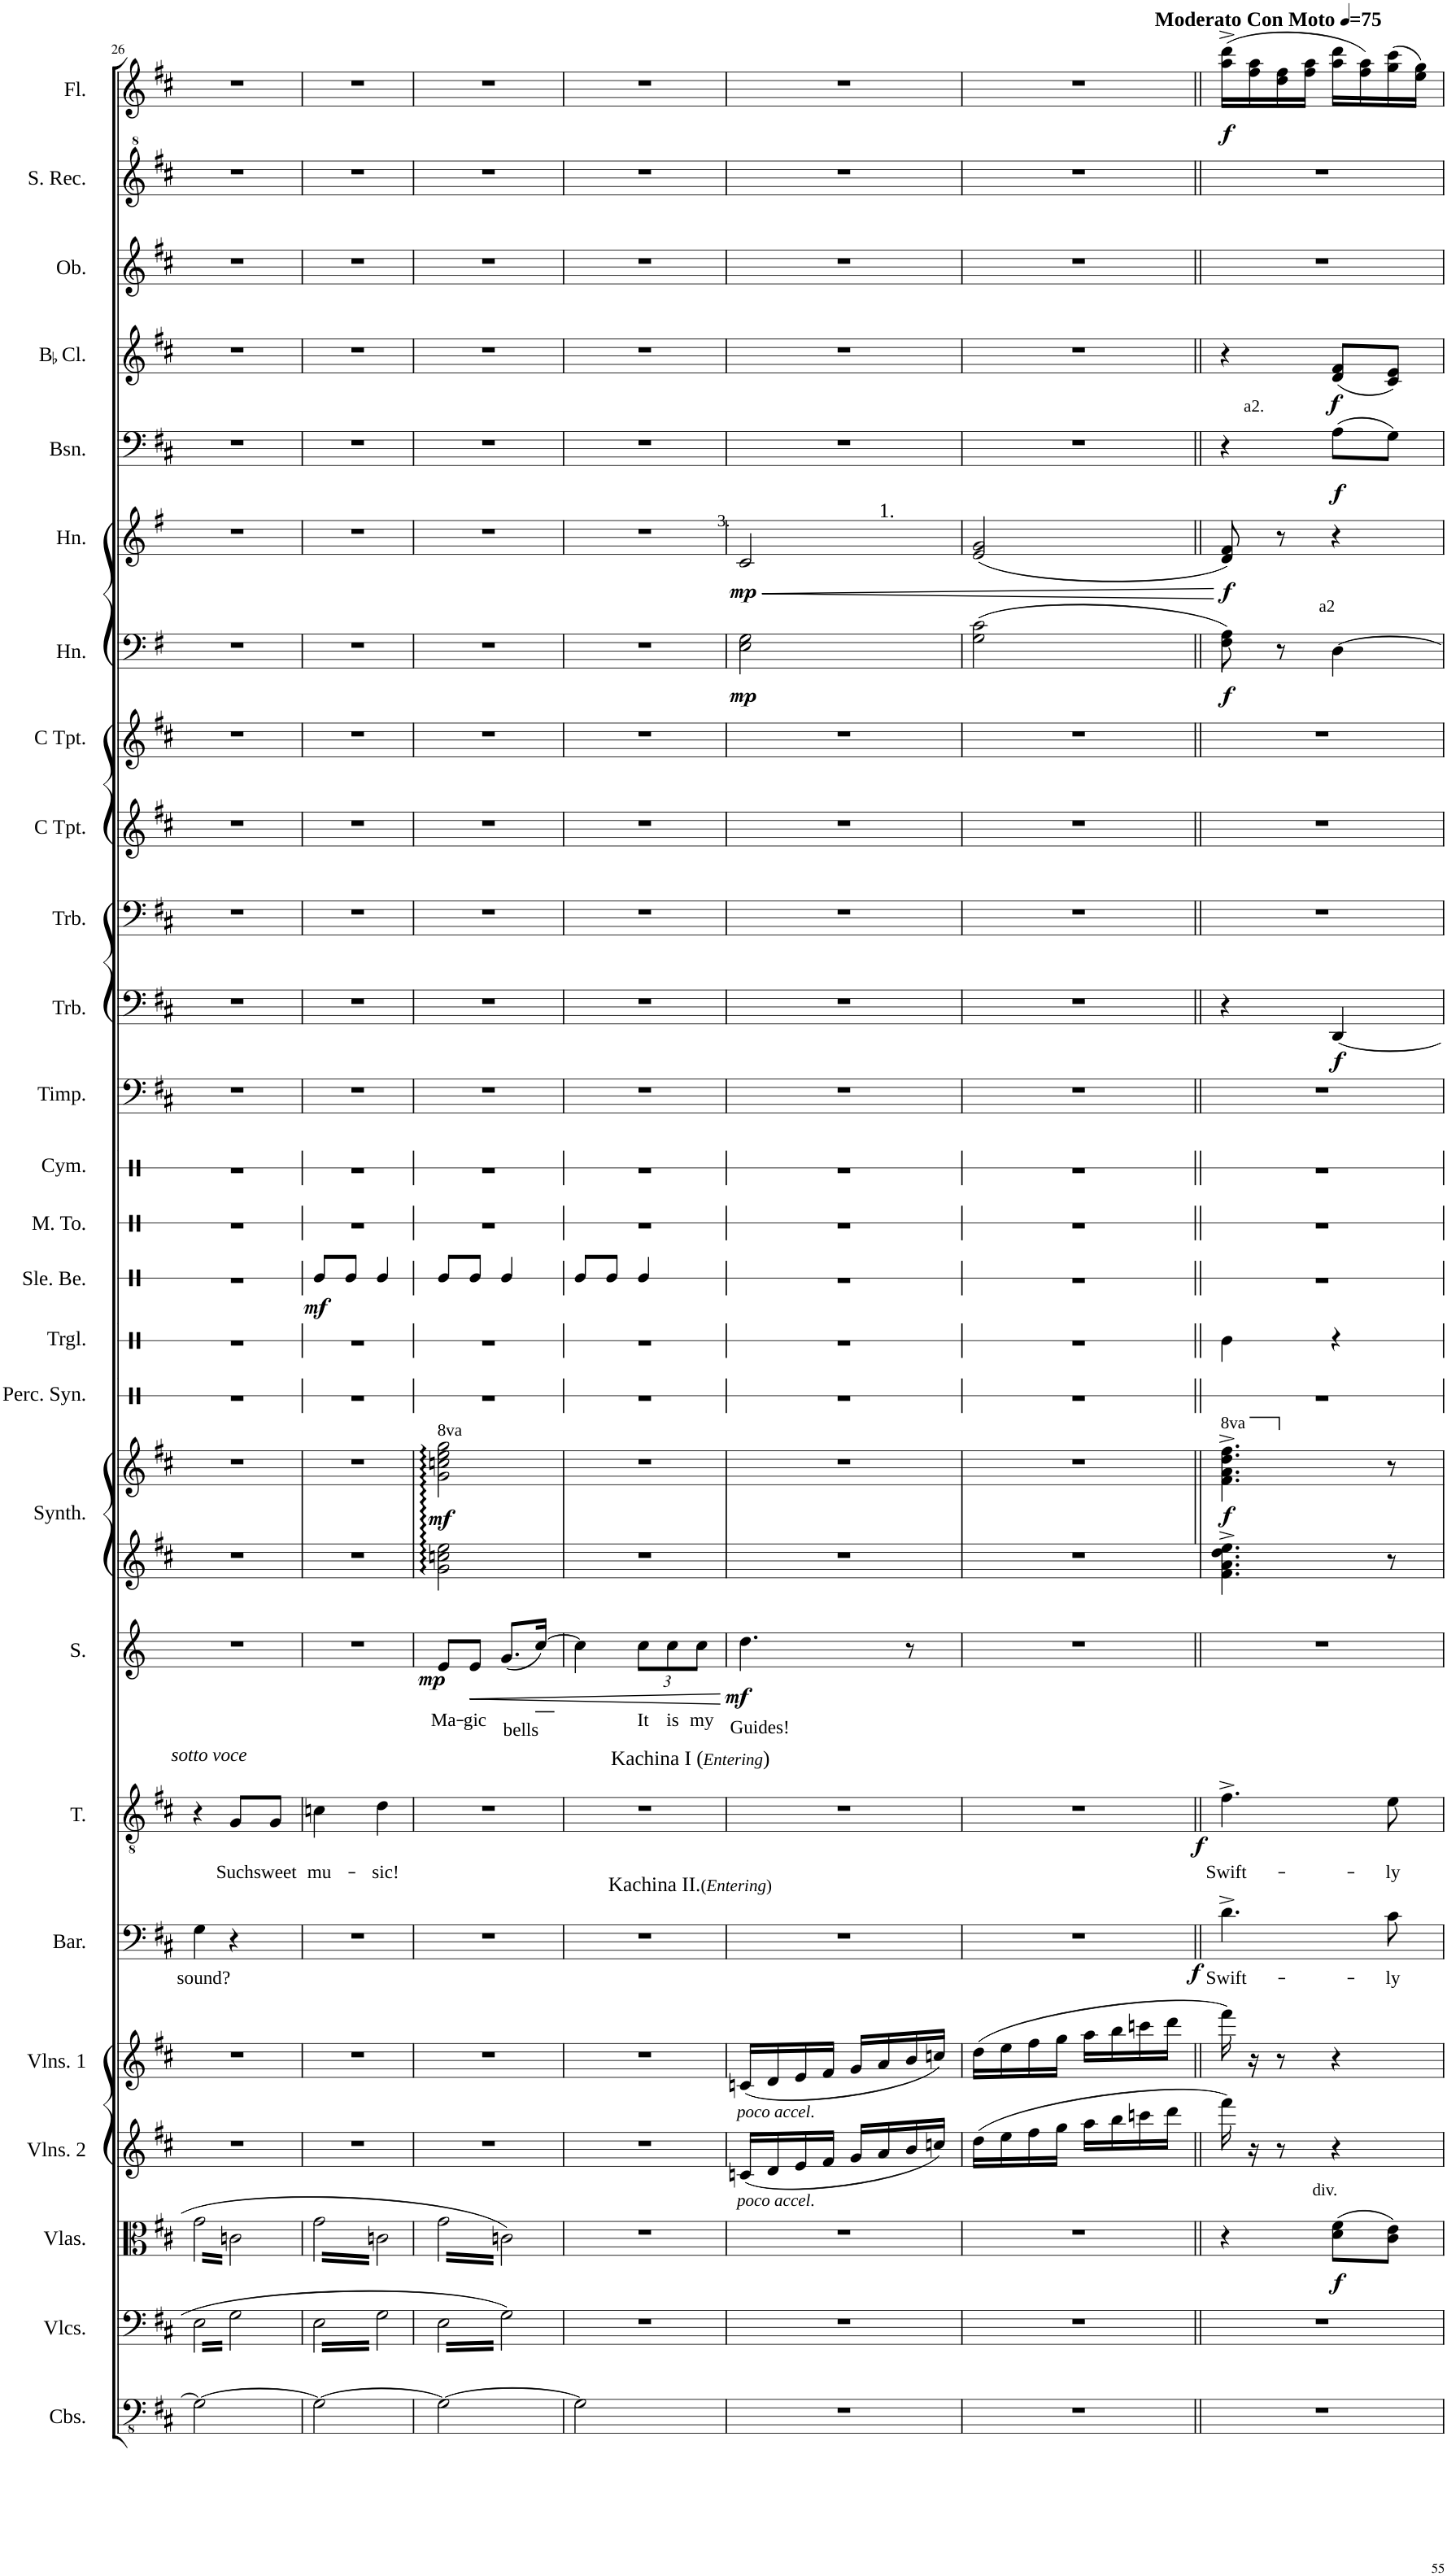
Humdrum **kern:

**kern	**kern	**kern	**dynam	**kern	**kern	**kern	**text	**dynam	**kern	**text	**dynam	**kern	**text	**dynam	**kern	**kern	**dynam	**kern	**kern	**kern	**dynam	**kern	**kern	**kern	**kern	**dynam	**kern	**kern	**kern	**kern	**dynam	**kern	**dynam	**kern	**dynam	**kern	**dynam	**kern	**kern	**kern	**dynam
*part26	*part25	*part24	*part24	*part23	*part22	*part21	*part21	*part21	*part20	*part20	*part20	*part19	*part19	*part19	*part18	*part18	*part18	*part17	*part16	*part15	*part15	*part14	*part13	*part12	*part11	*part11	*part10	*part9	*part8	*part7	*part7	*part6	*part6	*part5	*part5	*part4	*part4	*part3	*part2	*part1	*part1
*staff27	*staff26	*staff25	*staff25	*staff24	*staff23	*staff22	*staff22	*staff22	*staff21	*staff21	*staff21	*staff20	*staff20	*staff20	*staff19	*staff18	*staff18/19	*staff17	*staff16	*staff15	*staff15	*staff14	*staff13	*staff12	*staff11	*staff11	*staff10	*staff9	*staff8	*staff7	*staff7	*staff6	*staff6	*staff5	*staff5	*staff4	*staff4	*staff3	*staff2	*staff1	*staff1
*I"Contrabasses	*I"Violoncellos	*I"Violas	*	*I"Violins 2	*I"Violins 1	*I"Baritone	*	*	*I"Tenor	*	*	*I"Soprano	*	*	*I"Keyboard Synthesizer	*	*	*I"Percussion Synthesizer	*I"Triangle	*I"Sleigh Bells	*	*I"Mid Tom	*I"Cymbal	*I"Timpani	*I"Trombone	*	*I"Trombone	*I"C Trumpet	*I"C Trumpet	*I"Horn	*	*I"Horn	*	*I"Bassoon	*	*I"BaccidentalFlat Clarinet	*	*I"Oboe	*I"Soprano Recorder	*I"Flute	*
*I'Cbs.	*I'Vlcs.	*I'Vlas.	*	*I'Vlns. 2	*I'Vlns. 1	*I'Bar.	*	*	*I'T.	*	*	*I'S.	*	*	*I'Synth.	*	*	*I'Perc. Syn.	*I'Trgl.	*I'Sle. Be.	*	*I'M. To.	*I'Cym.	*I'Timp.	*I'Trb.	*	*I'Trb.	*I'C Tpt.	*I'C Tpt.	*I'Hn.	*	*I'Hn.	*	*I'Bsn.	*	*I'BaccidentalFlat Cl.	*	*I'Ob.	*I'S. Rec.	*I'Fl.	*
!!LO:PB:g=z
*clefFv4	*clefF4	*clefC3	*	*clefG2	*clefG2	*clefF4	*	*	*clefGv2	*	*	*clefG2	*	*	*clefG2	*clefG2	*	*clefX	*clefX	*clefX	*	*clefX	*clefX	*clefF4	*clefF4	*	*clefF4	*clefG2	*clefG2	*clefF4	*	*clefG2	*	*clefF4	*	*clefG2	*	*clefG2	*clefG^2	*clefG2	*
*	*	*	*	*	*	*	*	*	*	*	*	*	*	*	*	*	*	*	*	*	*	*	*	*	*	*	*	*	*	*ITrd4c7	*	*ITrd4c7	*	*	*	*ITrd1c2	*	*	*	*	*
*k[f#c#]	*k[f#c#]	*k[f#c#]	*	*k[f#c#]	*k[f#c#]	*k[f#c#]	*	*	*k[f#c#]	*	*	*k[]	*	*	*k[f#c#]	*k[f#c#]	*	*k[]	*k[]	*k[]	*	*k[]	*k[]	*k[f#c#]	*k[f#c#]	*	*k[f#c#]	*k[f#c#]	*k[f#c#]	*k[f#]	*	*k[f#]	*	*k[f#c#]	*	*k[f#c#]	*	*k[f#c#]	*k[f#c#]	*k[f#c#]	*
*M2/4	*M2/4	*M2/4	*	*M2/4	*M2/4	*M2/4	*	*	*M2/4	*	*	*M2/4	*	*	*M2/4	*M2/4	*	*M2/4	*M2/4	*M2/4	*	*M2/4	*M2/4	*M2/4	*M2/4	*	*M2/4	*M2/4	*M2/4	*M2/4	*	*M2/4	*	*M2/4	*	*M2/4	*	*M2/4	*M2/4	*M2/4	*
=26	=26	=26	=26	=26	=26	=26	=26	=26	=26	=26	=26	=26	=26	=26	=26	=26	=26	=26	=26	=26	=26	=26	=26	=26	=26	=26	=26	=26	=26	=26	=26	=26	=26	=26	=26	=26	=26	=26	=26	=26	=26
!	!	!	!	!	!	!	!LO:LY:b	!	!	!	!	!	!	!	!	!	!	!	!	!	!	!	!	!	!	!	!	!	!	!	!	!	!	!	!	!	!	!	!	!	!
*	*tremolo	*	*	*	*	*	*	*	*	*	*	*	*	*	*	*	*	*	*	*	*	*	*	*	*	*	*	*	*	*	*	*	*	*	*	*	*	*	*	*	*
*	*	*tremolo	*	*	*	*	*	*	*	*	*	*	*	*	*	*	*	*	*	*	*	*	*	*	*	*	*	*	*	*	*	*	*	*	*	*	*	*	*	*	*
2GG\_	32E\LLL	32g\LLL	.	2r	2r	4G\	sound?	.	4r	.	.	2r	.	.	2r	2r	.	2r	2r	2r	.	2r	2r	2r	2r	.	2r	2r	2r	2r	.	2r	.	2r	.	2r	.	2r	2r	2r	.
.	32G\	32cn\	.	.	.	.	.	.	.	.	.	.	.	.	.	.	.	.	.	.	.	.	.	.	.	.	.	.	.	.	.	.	.	.	.	.	.	.	.	.	.
.	32E\	32g\	.	.	.	.	.	.	.	.	.	.	.	.	.	.	.	.	.	.	.	.	.	.	.	.	.	.	.	.	.	.	.	.	.	.	.	.	.	.	.
.	32G\	32cn\	.	.	.	.	.	.	.	.	.	.	.	.	.	.	.	.	.	.	.	.	.	.	.	.	.	.	.	.	.	.	.	.	.	.	.	.	.	.	.
.	32E\	32g\	.	.	.	.	.	.	.	.	.	.	.	.	.	.	.	.	.	.	.	.	.	.	.	.	.	.	.	.	.	.	.	.	.	.	.	.	.	.	.
.	32G\	32cn\	.	.	.	.	.	.	.	.	.	.	.	.	.	.	.	.	.	.	.	.	.	.	.	.	.	.	.	.	.	.	.	.	.	.	.	.	.	.	.
.	32E\	32g\	.	.	.	.	.	.	.	.	.	.	.	.	.	.	.	.	.	.	.	.	.	.	.	.	.	.	.	.	.	.	.	.	.	.	.	.	.	.	.
.	32G\	32cn\	.	.	.	.	.	.	.	.	.	.	.	.	.	.	.	.	.	.	.	.	.	.	.	.	.	.	.	.	.	.	.	.	.	.	.	.	.	.	.
!	!	!	!	!	!	!	!	!	!LO:TX:a:i:t=sotto voce	!	!	!	!	!	!	!	!	!	!	!	!	!	!	!	!	!	!	!	!	!	!	!	!	!	!	!	!	!	!	!	!
!	!	!	!	!	!	!	!	!	!	!LO:LY:b	!	!	!	!	!	!	!	!	!	!	!	!	!	!	!	!	!	!	!	!	!	!	!	!	!	!	!	!	!	!	!
.	32E\	32g\	.	.	.	4r	.	.	8G/L	Such	.	.	.	.	.	.	.	.	.	.	.	.	.	.	.	.	.	.	.	.	.	.	.	.	.	.	.	.	.	.	.
.	32G\	32cn\	.	.	.	.	.	.	.	.	.	.	.	.	.	.	.	.	.	.	.	.	.	.	.	.	.	.	.	.	.	.	.	.	.	.	.	.	.	.	.
.	32E\	32g\	.	.	.	.	.	.	.	.	.	.	.	.	.	.	.	.	.	.	.	.	.	.	.	.	.	.	.	.	.	.	.	.	.	.	.	.	.	.	.
.	32G\	32cn\	.	.	.	.	.	.	.	.	.	.	.	.	.	.	.	.	.	.	.	.	.	.	.	.	.	.	.	.	.	.	.	.	.	.	.	.	.	.	.
!	!	!	!	!	!	!	!	!	!	!LO:LY:b	!	!	!	!	!	!	!	!	!	!	!	!	!	!	!	!	!	!	!	!	!	!	!	!	!	!	!	!	!	!	!
.	32E\	32g\	.	.	.	.	.	.	8G/J	sweet	.	.	.	.	.	.	.	.	.	.	.	.	.	.	.	.	.	.	.	.	.	.	.	.	.	.	.	.	.	.	.
.	32G\	32cn\	.	.	.	.	.	.	.	.	.	.	.	.	.	.	.	.	.	.	.	.	.	.	.	.	.	.	.	.	.	.	.	.	.	.	.	.	.	.	.
.	32E\	32g\	.	.	.	.	.	.	.	.	.	.	.	.	.	.	.	.	.	.	.	.	.	.	.	.	.	.	.	.	.	.	.	.	.	.	.	.	.	.	.
.	32G\JJJ	32cn\JJJ	.	.	.	.	.	.	.	.	.	.	.	.	.	.	.	.	.	.	.	.	.	.	.	.	.	.	.	.	.	.	.	.	.	.	.	.	.	.	.
=27	=27	=27	=27	=27	=27	=27	=27	=27	=27	=27	=27	=27	=27	=27	=27	=27	=27	=27	=27	=27	=27	=27	=27	=27	=27	=27	=27	=27	=27	=27	=27	=27	=27	=27	=27	=27	=27	=27	=27	=27	=27
!	!	!	!	!	!	!	!	!	!	!LO:LY:b	!	!	!	!	!	!	!	!	!	!	!LO:DY:b	!	!	!	!	!	!	!	!	!	!	!	!	!	!	!	!	!	!	!	!
2GG\_	32E\LLL	32g\LLL	.	2r	2r	2r	.	.	4cn\	mu-	.	2r	.	.	2r	2r	.	2r	2r	8Re/L	mf	2r	2r	2r	2r	.	2r	2r	2r	2r	.	2r	.	2r	.	2r	.	2r	2r	2r	.
.	32G\	32cn\	.	.	.	.	.	.	.	.	.	.	.	.	.	.	.	.	.	.	.	.	.	.	.	.	.	.	.	.	.	.	.	.	.	.	.	.	.	.	.
.	32E\	32g\	.	.	.	.	.	.	.	.	.	.	.	.	.	.	.	.	.	.	.	.	.	.	.	.	.	.	.	.	.	.	.	.	.	.	.	.	.	.	.
.	32G\	32cn\	.	.	.	.	.	.	.	.	.	.	.	.	.	.	.	.	.	.	.	.	.	.	.	.	.	.	.	.	.	.	.	.	.	.	.	.	.	.	.
.	32E\	32g\	.	.	.	.	.	.	.	.	.	.	.	.	.	.	.	.	.	8Re/J	.	.	.	.	.	.	.	.	.	.	.	.	.	.	.	.	.	.	.	.	.
.	32G\	32cn\	.	.	.	.	.	.	.	.	.	.	.	.	.	.	.	.	.	.	.	.	.	.	.	.	.	.	.	.	.	.	.	.	.	.	.	.	.	.	.
.	32E\	32g\	.	.	.	.	.	.	.	.	.	.	.	.	.	.	.	.	.	.	.	.	.	.	.	.	.	.	.	.	.	.	.	.	.	.	.	.	.	.	.
.	32G\	32cn\	.	.	.	.	.	.	.	.	.	.	.	.	.	.	.	.	.	.	.	.	.	.	.	.	.	.	.	.	.	.	.	.	.	.	.	.	.	.	.
!	!	!	!	!	!	!	!	!	!	!LO:LY:b	!	!	!	!	!	!	!	!	!	!	!	!	!	!	!	!	!	!	!	!	!	!	!	!	!	!	!	!	!	!	!
.	32E\	32g\	.	.	.	.	.	.	4d\	-sic!	.	.	.	.	.	.	.	.	.	4Re/	.	.	.	.	.	.	.	.	.	.	.	.	.	.	.	.	.	.	.	.	.
.	32G\	32cn\	.	.	.	.	.	.	.	.	.	.	.	.	.	.	.	.	.	.	.	.	.	.	.	.	.	.	.	.	.	.	.	.	.	.	.	.	.	.	.
.	32E\	32g\	.	.	.	.	.	.	.	.	.	.	.	.	.	.	.	.	.	.	.	.	.	.	.	.	.	.	.	.	.	.	.	.	.	.	.	.	.	.	.
.	32G\	32cn\	.	.	.	.	.	.	.	.	.	.	.	.	.	.	.	.	.	.	.	.	.	.	.	.	.	.	.	.	.	.	.	.	.	.	.	.	.	.	.
.	32E\	32g\	.	.	.	.	.	.	.	.	.	.	.	.	.	.	.	.	.	.	.	.	.	.	.	.	.	.	.	.	.	.	.	.	.	.	.	.	.	.	.
.	32G\	32cn\	.	.	.	.	.	.	.	.	.	.	.	.	.	.	.	.	.	.	.	.	.	.	.	.	.	.	.	.	.	.	.	.	.	.	.	.	.	.	.
.	32E\	32g\	.	.	.	.	.	.	.	.	.	.	.	.	.	.	.	.	.	.	.	.	.	.	.	.	.	.	.	.	.	.	.	.	.	.	.	.	.	.	.
.	32G\JJJ	32cn\JJJ	.	.	.	.	.	.	.	.	.	.	.	.	.	.	.	.	.	.	.	.	.	.	.	.	.	.	.	.	.	.	.	.	.	.	.	.	.	.	.
=28	=28	=28	=28	=28	=28	=28	=28	=28	=28	=28	=28	=28	=28	=28	=28	=28	=28	=28	=28	=28	=28	=28	=28	=28	=28	=28	=28	=28	=28	=28	=28	=28	=28	=28	=28	=28	=28	=28	=28	=28	=28
!	!	!	!	!	!	!	!	!	!	!	!	!	!LO:LY:b	!	!	!	!	!	!	!	!	!	!	!	!	!	!	!	!	!	!	!	!	!	!	!	!	!	!	!	!
*	*	*	*	*	*	*	*	*	*	*	*	*	*	*	*	*8va	*	*	*	*	*	*	*	*	*	*	*	*	*	*	*	*	*	*	*	*	*	*	*	*	*
!	!	!	!	!	!	!	!	!	!	!	!	!	!	!LO:DY:b	!	!	!LO:DY:b	!	!	!	!	!	!	!	!	!	!	!	!	!	!	!	!	!	!	!	!	!	!	!	!
2GG\_	32E\LLL	32g\LLL	.	2r	2r	2r	.	.	2r	.	.	8e/L	Ma-	mp	2g\ 2ccn\ 2ee\	2gg\ 2cccn\ 2eee\ 2ggg\	mf	2r	2r	8Re/L	.	2r	2r	2r	2r	.	2r	2r	2r	2r	.	2r	.	2r	.	2r	.	2r	2r	2r	.
.	32G\	32cn\	.	.	.	.	.	.	.	.	.	.	.	.	.	.	.	.	.	.	.	.	.	.	.	.	.	.	.	.	.	.	.	.	.	.	.	.	.	.	.
.	32E\	32g\	.	.	.	.	.	.	.	.	.	.	.	.	.	.	.	.	.	.	.	.	.	.	.	.	.	.	.	.	.	.	.	.	.	.	.	.	.	.	.
.	32G\	32cn\	.	.	.	.	.	.	.	.	.	.	.	.	.	.	.	.	.	.	.	.	.	.	.	.	.	.	.	.	.	.	.	.	.	.	.	.	.	.	.
!	!	!	!	!	!	!	!	!	!	!	!	!	!LO:LY:b	!LO:HP:b	!	!	!	!	!	!	!	!	!	!	!	!	!	!	!	!	!	!	!	!	!	!	!	!	!	!	!
.	32E\	32g\	.	.	.	.	.	.	.	.	.	8e/J	-gic	<	.	.	.	.	.	8Re/J	.	.	.	.	.	.	.	.	.	.	.	.	.	.	.	.	.	.	.	.	.
.	32G\	32cn\	.	.	.	.	.	.	.	.	.	.	.	.	.	.	.	.	.	.	.	.	.	.	.	.	.	.	.	.	.	.	.	.	.	.	.	.	.	.	.
.	32E\	32g\	.	.	.	.	.	.	.	.	.	.	.	.	.	.	.	.	.	.	.	.	.	.	.	.	.	.	.	.	.	.	.	.	.	.	.	.	.	.	.
.	32G\	32cn\	.	.	.	.	.	.	.	.	.	.	.	.	.	.	.	.	.	.	.	.	.	.	.	.	.	.	.	.	.	.	.	.	.	.	.	.	.	.	.
!	!	!	!	!	!	!	!	!	!	!	!	!	!LO:LY:b	!	!	!	!	!	!	!	!	!	!	!	!	!	!	!	!	!	!	!	!	!	!	!	!	!	!	!	!
.	32E\	32g\	.	.	.	.	.	.	.	.	.	(8.g/L	bells	.	.	.	.	.	.	4Re/	.	.	.	.	.	.	.	.	.	.	.	.	.	.	.	.	.	.	.	.	.
.	32G\	32cn\	.	.	.	.	.	.	.	.	.	.	.	.	.	.	.	.	.	.	.	.	.	.	.	.	.	.	.	.	.	.	.	.	.	.	.	.	.	.	.
.	32E\	32g\	.	.	.	.	.	.	.	.	.	.	.	.	.	.	.	.	.	.	.	.	.	.	.	.	.	.	.	.	.	.	.	.	.	.	.	.	.	.	.
.	32G\	32cn\	.	.	.	.	.	.	.	.	.	.	.	.	.	.	.	.	.	.	.	.	.	.	.	.	.	.	.	.	.	.	.	.	.	.	.	.	.	.	.
.	32E\	32g\	.	.	.	.	.	.	.	.	.	.	.	.	.	.	.	.	.	.	.	.	.	.	.	.	.	.	.	.	.	.	.	.	.	.	.	.	.	.	.
.	32G\	32cn\	.	.	.	.	.	.	.	.	.	.	.	.	.	.	.	.	.	.	.	.	.	.	.	.	.	.	.	.	.	.	.	.	.	.	.	.	.	.	.
.	32E\	32g\	.	.	.	.	.	.	.	.	.	[16cc/Jk)	.	.	.	.	.	.	.	.	.	.	.	.	.	.	.	.	.	.	.	.	.	.	.	.	.	.	.	.	.
.	32G\JJJ	32cn\JJJ	.	.	.	.	.	.	.	.	.	.	.	.	.	.	.	.	.	.	.	.	.	.	.	.	.	.	.	.	.	.	.	.	.	.	.	.	.	.	.
*	*	*Xtremolo	*	*	*	*	*	*	*	*	*	*	*	*	*	*	*	*	*	*	*	*	*	*	*	*	*	*	*	*	*	*	*	*	*	*	*	*	*	*	*
*	*Xtremolo	*	*	*	*	*	*	*	*	*	*	*	*	*	*	*	*	*	*	*	*	*	*	*	*	*	*	*	*	*	*	*	*	*	*	*	*	*	*	*	*
=29	=29	=29	=29	=29	=29	=29	=29	=29	=29	=29	=29	=29	=29	=29	=29	=29	=29	=29	=29	=29	=29	=29	=29	=29	=29	=29	=29	=29	=29	=29	=29	=29	=29	=29	=29	=29	=29	=29	=29	=29	=29
*	*	*	*	*	*	*	*	*	*	*	*	*	*	*	*	*X8va	*	*	*	*	*	*	*	*	*	*	*	*	*	*	*	*	*	*	*	*	*	*	*	*	*
2GG\]	2r	2r	.	2r	2r	2r	.	.	2r	.	.	4cc\]	.	.	2r	2r	.	2r	2r	8Re/L	.	2r	2r	2r	2r	.	2r	2r	2r	2r	.	2r	.	2r	.	2r	.	2r	2r	2r	.
.	.	.	.	.	.	.	.	.	.	.	.	.	.	.	.	.	.	.	.	.	.	.	.	.	.	.	.	.	.	.	.	.	.	.	.	.	.	.	.	.	.
.	.	.	.	.	.	.	.	.	.	.	.	.	.	.	.	.	.	.	.	.	.	.	.	.	.	.	.	.	.	.	.	.	.	.	.	.	.	.	.	.	.
.	.	.	.	.	.	.	.	.	.	.	.	.	.	.	.	.	.	.	.	.	.	.	.	.	.	.	.	.	.	.	.	.	.	.	.	.	.	.	.	.	.
.	.	.	.	.	.	.	.	.	.	.	.	.	.	.	.	.	.	.	.	8Re/J	.	.	.	.	.	.	.	.	.	.	.	.	.	.	.	.	.	.	.	.	.
.	.	.	.	.	.	.	.	.	.	.	.	.	.	.	.	.	.	.	.	.	.	.	.	.	.	.	.	.	.	.	.	.	.	.	.	.	.	.	.	.	.
.	.	.	.	.	.	.	.	.	.	.	.	.	.	.	.	.	.	.	.	.	.	.	.	.	.	.	.	.	.	.	.	.	.	.	.	.	.	.	.	.	.
.	.	.	.	.	.	.	.	.	.	.	.	.	.	.	.	.	.	.	.	.	.	.	.	.	.	.	.	.	.	.	.	.	.	.	.	.	.	.	.	.	.
*	*	*	*	*	*	*	*	*	*	*	*	*Xbrackettup	*	*	*	*	*	*	*	*	*	*	*	*	*	*	*	*	*	*	*	*	*	*	*	*	*	*	*	*	*
!	!	!	!	!	!	!	!	!	!	!	!	!	!LO:LY:b	!	!	!	!	!	!	!	!	!	!	!	!	!	!	!	!	!	!	!	!	!	!	!	!	!	!	!	!
.	.	.	.	.	.	.	.	.	.	.	.	12cc\L	It	.	.	.	.	.	.	4Re/	.	.	.	.	.	.	.	.	.	.	.	.	.	.	.	.	.	.	.	.	.
!	!	!	!	!	!	!	!	!	!	!	!	!	!LO:LY:b	!	!	!	!	!	!	!	!	!	!	!	!	!	!	!	!	!	!	!	!	!	!	!	!	!	!	!	!
.	.	.	.	.	.	.	.	.	.	.	.	12cc\	is	.	.	.	.	.	.	.	.	.	.	.	.	.	.	.	.	.	.	.	.	.	.	.	.	.	.	.	.
!	!	!	!	!	!	!	!	!	!	!	!	!	!LO:LY:b	!	!	!	!	!	!	!	!	!	!	!	!	!	!	!	!	!	!	!	!	!	!	!	!	!	!	!	!
.	.	.	.	.	.	.	.	.	.	.	.	12cc\J	my	.	.	.	.	.	.	.	.	.	.	.	.	.	.	.	.	.	.	.	.	.	.	.	.	.	.	.	.
.	.	.	.	.	.	.	.	.	.	.	.	.	.	[	.	.	.	.	.	.	.	.	.	.	.	.	.	.	.	.	.	.	.	.	.	.	.	.	.	.	.
=30	=30	=30	=30	=30	=30	=30	=30	=30	=30	=30	=30	=30	=30	=30	=30	=30	=30	=30	=30	=30	=30	=30	=30	=30	=30	=30	=30	=30	=30	=30	=30	=30	=30	=30	=30	=30	=30	=30	=30	=30	=30
!	!	!	!	!	!	!	!	!	!	!	!	!	!	!	!	!	!	!	!	!	!	!	!	!	!	!	!	!	!	!	!	!LO:TX:a:t=1.	!	!	!	!	!	!	!	!	!
!	!	!	!	!	!	!	!	!	!	!	!	!	!	!	!	!	!	!	!	!	!	!	!	!	!	!	!	!	!	!	!	!LO:TX:a:t=3.	!	!	!	!	!	!	!	!	!
!	!	!	!	!	!	!	!	!	!LO:TX:a:t=Kachina I (	!	!	!	!	!	!	!	!	!	!	!	!	!	!	!	!	!	!	!	!	!	!	!	!	!	!	!	!	!	!	!	!
!	!	!	!	!	!	!	!	!	!LO:TX:a:i:t=Entering	!	!	!	!	!	!	!	!	!	!	!	!	!	!	!	!	!	!	!	!	!	!	!	!	!	!	!	!	!	!	!	!
!	!	!	!	!	!	!	!	!	!LO:TX:a:t=)	!	!	!	!	!	!	!	!	!	!	!	!	!	!	!	!	!	!	!	!	!	!	!	!	!	!	!	!	!	!	!	!
!	!	!	!	!	!	!LO:TX:a:t=Kachina II.	!	!	!	!	!	!	!	!	!	!	!	!	!	!	!	!	!	!	!	!	!	!	!	!	!	!	!	!	!	!	!	!	!	!	!
!	!	!	!	!	!	!LO:TX:a:t=(	!	!	!	!	!	!	!	!	!	!	!	!	!	!	!	!	!	!	!	!	!	!	!	!	!	!	!	!	!	!	!	!	!	!	!
!	!	!	!	!	!	!LO:TX:a:i:t=Entering	!	!	!	!	!	!	!	!	!	!	!	!	!	!	!	!	!	!	!	!	!	!	!	!	!	!	!	!	!	!	!	!	!	!	!
!	!	!	!	!	!	!LO:TX:a:t=)	!	!	!	!	!	!	!	!	!	!	!	!	!	!	!	!	!	!	!	!	!	!	!	!	!	!	!	!	!	!	!	!	!	!	!
!	!	!	!	!	!LO:TX:b:i:t=poco accel	!	!	!	!	!	!	!	!	!	!	!	!	!	!	!	!	!	!	!	!	!	!	!	!	!	!	!	!	!	!	!	!	!	!	!	!
!	!	!	!	!	!LO:TX:b:t=.	!	!	!	!	!	!	!	!	!	!	!	!	!	!	!	!	!	!	!	!	!	!	!	!	!	!	!	!	!	!	!	!	!	!	!	!
!	!	!	!	!LO:TX:b:i:t=poco accel	!	!	!	!	!	!	!	!	!	!	!	!	!	!	!	!	!	!	!	!	!	!	!	!	!	!	!	!	!	!	!	!	!	!	!	!	!
!	!	!	!	!LO:TX:b:t=.	!	!	!	!	!	!	!	!	!	!	!	!	!	!	!	!	!	!	!	!	!	!	!	!	!	!	!	!	!	!	!	!	!	!	!	!	!
!	!	!	!	!	!	!	!	!	!	!	!	!	!LO:LY:b	!LO:DY:b	!	!	!	!	!	!	!	!	!	!	!	!	!	!	!	!	!LO:DY:b	!	!LO:HP:b	!	!	!	!	!	!	!	!
!	!	!	!	!	!	!	!	!	!	!	!	!	!	!	!	!	!	!	!	!	!	!	!	!	!	!	!	!	!	!	!	!	!LO:DY:n=1:b	!	!	!	!	!	!	!	!
2r	2r	2r	.	(16cn/LL	(16cn/LL	2r	.	.	2r	.	.	4.dd\	Guides!	mf	2r	2r	.	2r	2r	2r	.	2r	2r	2r	2r	.	2r	2r	2r	2E\ 2G\	mp	2c/	< mp	2r	.	2r	.	2r	2r	2r	.
.	.	.	.	16d/	16d/	.	.	.	.	.	.	.	.	.	.	.	.	.	.	.	.	.	.	.	.	.	.	.	.	.	.	.	.	.	.	.	.	.	.	.	.
.	.	.	.	16e/	16e/	.	.	.	.	.	.	.	.	.	.	.	.	.	.	.	.	.	.	.	.	.	.	.	.	.	.	.	.	.	.	.	.	.	.	.	.
.	.	.	.	16f#/JJ	16f#/JJ	.	.	.	.	.	.	.	.	.	.	.	.	.	.	.	.	.	.	.	.	.	.	.	.	.	.	.	.	.	.	.	.	.	.	.	.
.	.	.	.	16g/LL	16g/LL	.	.	.	.	.	.	.	.	.	.	.	.	.	.	.	.	.	.	.	.	.	.	.	.	.	.	.	.	.	.	.	.	.	.	.	.
.	.	.	.	16a/	16a/	.	.	.	.	.	.	.	.	.	.	.	.	.	.	.	.	.	.	.	.	.	.	.	.	.	.	.	.	.	.	.	.	.	.	.	.
.	.	.	.	16b/	16b/	.	.	.	.	.	.	8r	.	.	.	.	.	.	.	.	.	.	.	.	.	.	.	.	.	.	.	.	.	.	.	.	.	.	.	.	.
.	.	.	.	16ccn/JJ)	16ccn/JJ)	.	.	.	.	.	.	.	.	.	.	.	.	.	.	.	.	.	.	.	.	.	.	.	.	.	.	.	.	.	.	.	.	.	.	.	.
=31	=31	=31	=31	=31	=31	=31	=31	=31	=31	=31	=31	=31	=31	=31	=31	=31	=31	=31	=31	=31	=31	=31	=31	=31	=31	=31	=31	=31	=31	=31	=31	=31	=31	=31	=31	=31	=31	=31	=31	=31	=31
2r	2r	2r	.	(16dd\LL	(16dd\LL	2r	.	.	2r	.	.	2r	.	.	2r	2r	.	2r	2r	2r	.	2r	2r	2r	2r	.	2r	2r	2r	(2G\ 2c\	.	(2e/ 2g/	.	2r	.	2r	.	2r	2r	2r	.
.	.	.	.	16ee\	16ee\	.	.	.	.	.	.	.	.	.	.	.	.	.	.	.	.	.	.	.	.	.	.	.	.	.	.	.	.	.	.	.	.	.	.	.	.
.	.	.	.	16ff#\	16ff#\	.	.	.	.	.	.	.	.	.	.	.	.	.	.	.	.	.	.	.	.	.	.	.	.	.	.	.	.	.	.	.	.	.	.	.	.
.	.	.	.	16gg\JJ	16gg\JJ	.	.	.	.	.	.	.	.	.	.	.	.	.	.	.	.	.	.	.	.	.	.	.	.	.	.	.	.	.	.	.	.	.	.	.	.
.	.	.	.	16aa\LL	16aa\LL	.	.	.	.	.	.	.	.	.	.	.	.	.	.	.	.	.	.	.	.	.	.	.	.	.	.	.	.	.	.	.	.	.	.	.	.
.	.	.	.	16bb\	16bb\	.	.	.	.	.	.	.	.	.	.	.	.	.	.	.	.	.	.	.	.	.	.	.	.	.	.	.	.	.	.	.	.	.	.	.	.
.	.	.	.	16cccn\	16cccn\	.	.	.	.	.	.	.	.	.	.	.	.	.	.	.	.	.	.	.	.	.	.	.	.	.	.	.	.	.	.	.	.	.	.	.	.
.	.	.	.	16ddd\JJ	16ddd\JJ	.	.	.	.	.	.	.	.	.	.	.	.	.	.	.	.	.	.	.	.	.	.	.	.	.	.	.	.	.	.	.	.	.	.	.	.
.	.	.	.	.	.	.	.	.	.	.	.	.	.	.	.	.	.	.	.	.	.	.	.	.	.	.	.	.	.	.	.	.	[	.	.	.	.	.	.	.	.
=32||	=32||	=32||	=32||	=32||	=32||	=32||	=32||	=32||	=32||	=32||	=32||	=32||	=32||	=32||	=32||	=32||	=32||	=32||	=32||	=32||	=32||	=32||	=32||	=32||	=32||	=32||	=32||	=32||	=32||	=32||	=32||	=32||	=32||	=32||	=32||	=32||	=32||	=32||	=32||	=32||	=32||
!	!	!	!	!	!	!	!LO:LY:b	!	!	!LO:LY:b	!	!	!	!	!	!	!	!	!	!	!	!	!	!	!	!	!	!	!	!	!	!	!	!	!	!	!	!	!	!	!
*	*	*	*	*	*	*	*	*	*	*	*	*	*	*	*	*8va	*	*	*	*	*	*	*	*	*	*	*	*	*	*	*	*	*	*	*	*	*	*	*	*	*
*	*	*	*	*	*	*	*	*	*	*	*	*	*	*	*	*	*	*	*	*	*	*	*	*	*	*	*	*	*	*	*	*	*	*	*	*	*	*	*	*MM75	*
!	!	!	!	!	!	!	!	!	!	!	!	!	!	!	!	!	!	!	!	!	!	!	!	!	!	!	!	!	!	!	!	!	!	!	!	!	!	!	!	!LO:TX:a:B:t=Moderato Con Moto	!
!	!	!	!	!	!	!	!	!	!	!	!	!	!	!	!	!	!	!	!	!	!	!	!	!	!	!	!	!	!	!	!	!	!	!LO:TX:a:t=a2.	!	!	!	!	!	!	!
!	!	!	!	!	!	!	!	!LO:DY:b	!	!	!LO:DY:b	!	!	!	!	!	!LO:DY:b	!	!	!	!	!	!	!	!	!	!	!	!	!	!LO:DY:b	!	!LO:DY:b	!	!	!	!	!	!	!	!LO:DY:b
2r	2r	4r	.	16fff#\)	16fff#\)	4.d^\	Swift-	f	4.f#^\	Swift-	f	2r	.	.	4.f#\^ 4.a\^ 4.dd\^ 4.ee\^	4.ff#\^ 4.aa\^ 4.ddd\^ 4.fff#\^	f	2r	4Re\	2r	.	2r	2r	2r	4r	.	2r	2r	2r	8F#\ 8A\)	f	8d/ 8f#/)	f	4r	.	4r	.	2r	2r	(16aa\^ 16ddd\^LL	f
.	.	.	.	16r	16r	.	.	.	.	.	.	.	.	.	.	.	.	.	.	.	.	.	.	.	.	.	.	.	.	.	.	.	.	.	.	.	.	.	.	16ff#\ 16aa\	.
.	.	.	.	8r	8r	.	.	.	.	.	.	.	.	.	.	.	.	.	.	.	.	.	.	.	.	.	.	.	.	8r	.	8r	.	.	.	.	.	.	.	16dd\ 16ff#\	.
.	.	.	.	.	.	.	.	.	.	.	.	.	.	.	.	.	.	.	.	.	.	.	.	.	.	.	.	.	.	.	.	.	.	.	.	.	.	.	.	16ff#\ 16aa\JJ	.
!	!	!	!	!	!	!	!	!	!	!	!	!	!	!	!	!	!	!	!	!	!	!	!	!	!	!	!	!	!	!LO:TX:a:t=a2	!	!	!	!	!	!	!	!	!	!	!
!	!	!LO:TX:a:t=div.	!	!	!	!	!	!	!	!	!	!	!	!	!	!	!	!	!	!	!	!	!	!	!	!	!	!	!	!	!	!	!	!	!	!	!	!	!	!	!
!	!	!	!LO:DY:b	!	!	!	!	!	!	!	!	!	!	!	!	!	!	!	!	!	!	!	!	!	!	!LO:DY:b	!	!	!	!	!	!	!	!	!LO:DY:b	!	!LO:DY:b	!	!	!	!
.	.	(8d\ 8f#\L	f	4r	4r	.	.	.	.	.	.	.	.	.	.	.	.	.	4r	.	.	.	.	.	[4DD/	f	.	.	.	[4D\	.	4r	.	(8A\L	f	(8d/ 8f#/L	f	.	.	16aa\ 16ddd\LL	.
.	.	.	.	.	.	.	.	.	.	.	.	.	.	.	.	.	.	.	.	.	.	.	.	.	.	.	.	.	.	.	.	.	.	.	.	.	.	.	.	16ff#\ 16aa\)	.
!	!	!	!	!	!	!	!LO:LY:b	!	!	!LO:LY:b	!	!	!	!	!	!	!	!	!	!	!	!	!	!	!	!	!	!	!	!	!	!	!	!	!	!	!	!	!	!	!
.	.	8c#\ 8e\J)	.	.	.	8c#\	-ly	.	8e\	-ly	.	.	.	.	8r	8r	.	.	.	.	.	.	.	.	.	.	.	.	.	.	.	.	.	8G\J)	.	8c#/ 8e/J)	.	.	.	(16gg\ 16ccc#\	.
.	.	.	.	.	.	.	.	.	.	.	.	.	.	.	.	.	.	.	.	.	.	.	.	.	.	.	.	.	.	.	.	.	.	.	.	.	.	.	.	16ee\ 16gg\JJ)	.
*	*	*	*	*	*	*	*	*	*	*	*	*	*	*	*	*X8va	*	*	*	*	*	*	*	*	*	*	*	*	*	*	*	*	*	*	*	*	*	*	*	*	*
=	=	=	=	=	=	=	=	=	=	=	=	=	=	=	=	=	=	=	=	=	=	=	=	=	=	=	=	=	=	=	=	=	=	=	=	=	=	=	=	=	=
*-	*-	*-	*-	*-	*-	*-	*-	*-	*-	*-	*-	*-	*-	*-	*-	*-	*-	*-	*-	*-	*-	*-	*-	*-	*-	*-	*-	*-	*-	*-	*-	*-	*-	*-	*-	*-	*-	*-	*-	*-	*-
